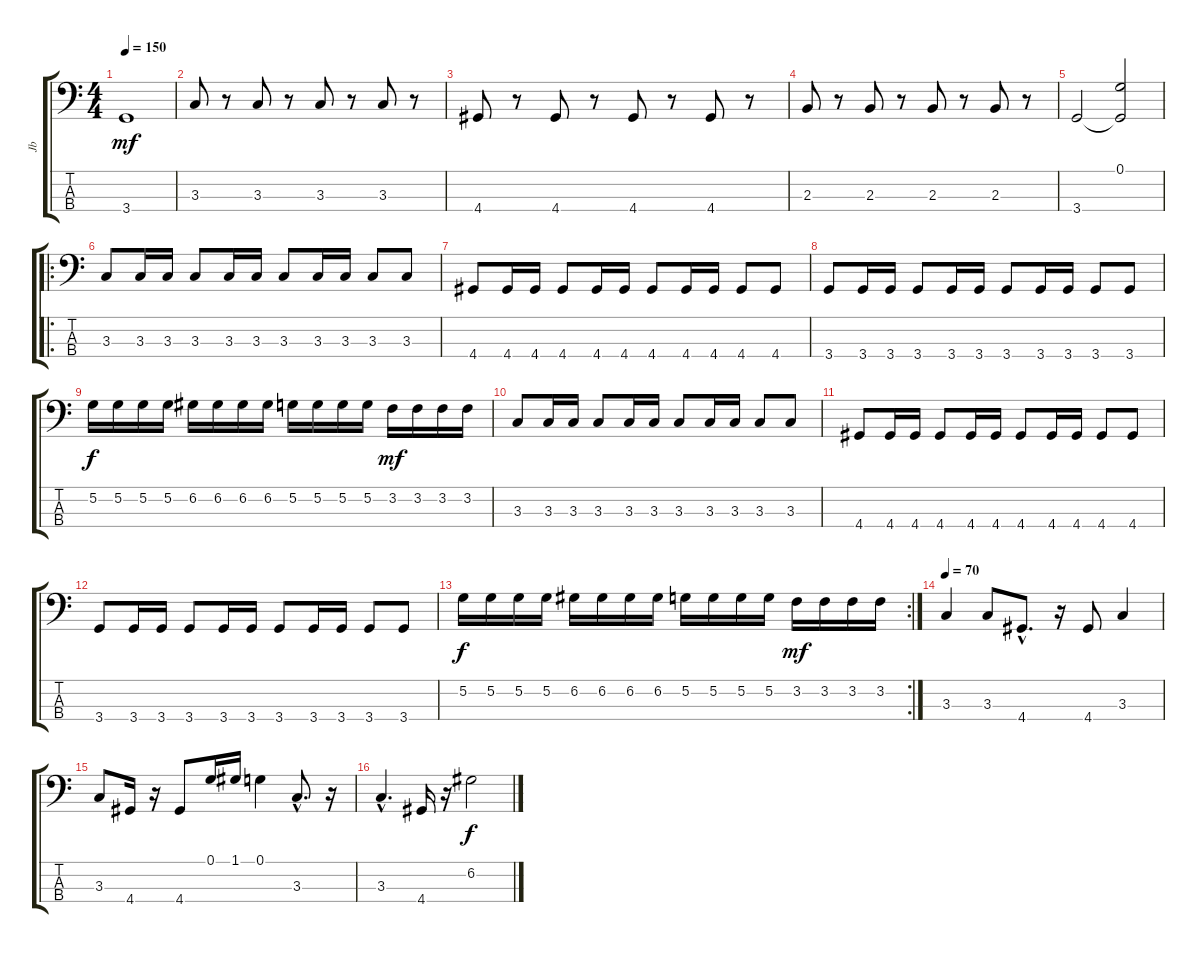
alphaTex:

\track ("Jb" "Jb") {instrument electricbassfinger}
\staff {score tabs}
\tuning (G2 D2 A1 E1) {hide}
\ts (4 4)
\tempo 150
\clef f4
\ks c
3.4.1{dy mf} |
3.3.8 r.8 3.3.8 r.8 3.3.8 r.8 3.3.8 r.8 |
4.4.8 r.8 4.4.8 r.8 4.4.8 r.8 4.4.8 r.8 |
2.3.8 r.8 2.3.8 r.8 2.3.8 r.8 2.3.8 r.8 |
3.4.2 (0.1 3.4{t}).2 |
\ro
3.3.8 3.3.16 3.3.16 3.3.8 3.3.16 3.3.16 3.3.8 3.3.16 3.3.16 3.3.8 3.3.8 |
4.4.8 4.4.16 4.4.16 4.4.8 4.4.16 4.4.16 4.4.8 4.4.16 4.4.16 4.4.8 4.4.8 |
3.4.8 3.4.16 3.4.16 3.4.8 3.4.16 3.4.16 3.4.8 3.4.16 3.4.16 3.4.8 3.4.8 |
5.2.16{dy f} 5.2.16 5.2.16 5.2.16 6.2.16 6.2.16 6.2.16 6.2.16 5.2.16 5.2.16 5.2.16 5.2.16 3.2.16{dy mf} 3.2.16 3.2.16 3.2.16 |
3.3.8 3.3.16 3.3.16 3.3.8 3.3.16 3.3.16 3.3.8 3.3.16 3.3.16 3.3.8 3.3.8 |
4.4.8 4.4.16 4.4.16 4.4.8 4.4.16 4.4.16 4.4.8 4.4.16 4.4.16 4.4.8 4.4.8 |
3.4.8 3.4.16 3.4.16 3.4.8 3.4.16 3.4.16 3.4.8 3.4.16 3.4.16 3.4.8 3.4.8 |
\rc 2
5.2.16{dy f} 5.2.16 5.2.16 5.2.16 6.2.16 6.2.16 6.2.16 6.2.16 5.2.16 5.2.16 5.2.16 5.2.16 3.2.16{dy mf} 3.2.16 3.2.16 3.2.16 |
\tempo 70
3.3.4 3.3.8 4.4{hac}.8{d} r.16 4.4.8 3.3.4 |
3.3.8 4.4.16 r.16 4.4.8 0.1.16 1.1.16 0.1.4 3.3{hac}.8{d} r.16 |
3.3{hac}.4{d} 4.4.16 r.16 6.2.2{dy f}
